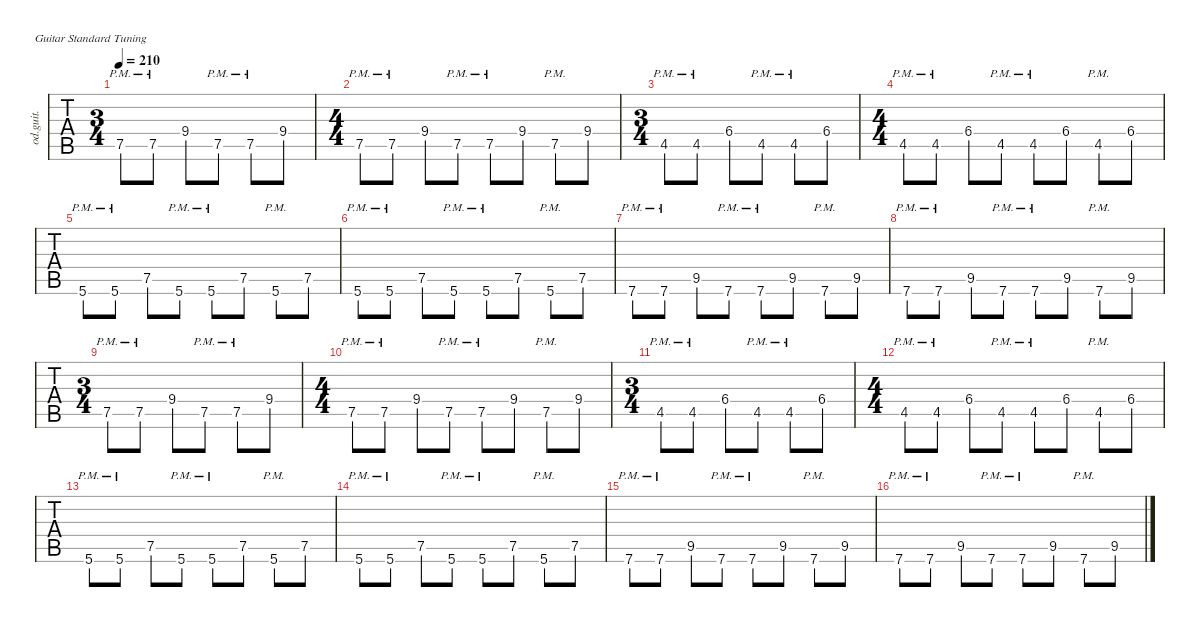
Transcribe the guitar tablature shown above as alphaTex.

\defaultSystemsLayout 4
\hideDynamics
\bracketExtendMode nobrackets
\track ("guit2" "od.guit.") {instrument overdrivenguitar}
\staff {tabs}
\tuning (E4 B3 G3 D3 A2 E2)
\ts (3 4)
\beaming (8 2 2 2)
\tempo 210
\clef g2
\ks c
7.5{pm}.8{dy mf} 7.5{pm}.8 9.4.8 7.5{pm}.8 7.5{pm}.8 9.4.8 |
\ts (4 4)
\beaming (8 2 2 2 2)
7.5{pm}.8 7.5{pm}.8 9.4.8 7.5{pm}.8 7.5{pm}.8 9.4.8 7.5{pm}.8 9.4.8 |
\ts (3 4)
\beaming (8 2 2 2)
4.5{pm acc #}.8 4.5{pm acc #}.8 6.4{acc #}.8 4.5{pm acc #}.8 4.5{pm acc #}.8 6.4{acc #}.8 |
\ts (4 4)
\beaming (8 2 2 2 2)
4.5{pm acc #}.8 4.5{pm acc #}.8 6.4{acc #}.8 4.5{pm acc #}.8 4.5{pm acc #}.8 6.4{acc #}.8 4.5{pm acc #}.8 6.4{acc #}.8 |
5.6{pm}.8 5.6{pm}.8 7.5.8 5.6{pm}.8 5.6{pm}.8 7.5.8 5.6{pm}.8 7.5.8 |
5.6{pm}.8 5.6{pm}.8 7.5.8 5.6{pm}.8 5.6{pm}.8 7.5.8 5.6{pm}.8 7.5.8 |
7.6{pm}.8 7.6{pm}.8 9.5{acc #}.8 7.6{pm}.8 7.6{pm}.8 9.5{acc #}.8 7.6{pm}.8 9.5{acc #}.8 |
7.6{pm}.8 7.6{pm}.8 9.5{acc #}.8 7.6{pm}.8 7.6{pm}.8 9.5{acc #}.8 7.6{pm}.8 9.5{acc #}.8 |
\ts (3 4)
\beaming (8 2 2 2)
7.5{pm}.8 7.5{pm}.8 9.4.8 7.5{pm}.8 7.5{pm}.8 9.4.8 |
\ts (4 4)
\beaming (8 2 2 2 2)
7.5{pm}.8 7.5{pm}.8 9.4.8 7.5{pm}.8 7.5{pm}.8 9.4.8 7.5{pm}.8 9.4.8 |
\ts (3 4)
\beaming (8 2 2 2)
4.5{pm acc #}.8 4.5{pm acc #}.8 6.4{acc #}.8 4.5{pm acc #}.8 4.5{pm acc #}.8 6.4{acc #}.8 |
\ts (4 4)
\beaming (8 2 2 2 2)
4.5{pm acc #}.8 4.5{pm acc #}.8 6.4{acc #}.8 4.5{pm acc #}.8 4.5{pm acc #}.8 6.4{acc #}.8 4.5{pm acc #}.8 6.4{acc #}.8 |
5.6{pm}.8 5.6{pm}.8 7.5.8 5.6{pm}.8 5.6{pm}.8 7.5.8 5.6{pm}.8 7.5.8 |
5.6{pm}.8 5.6{pm}.8 7.5.8 5.6{pm}.8 5.6{pm}.8 7.5.8 5.6{pm}.8 7.5.8 |
7.6{pm}.8 7.6{pm}.8 9.5{acc #}.8 7.6{pm}.8 7.6{pm}.8 9.5{acc #}.8 7.6{pm}.8 9.5{acc #}.8 |
7.6{pm}.8 7.6{pm}.8 9.5{acc #}.8 7.6{pm}.8 7.6{pm}.8 9.5{acc #}.8 7.6{pm}.8 9.5{acc #}.8
